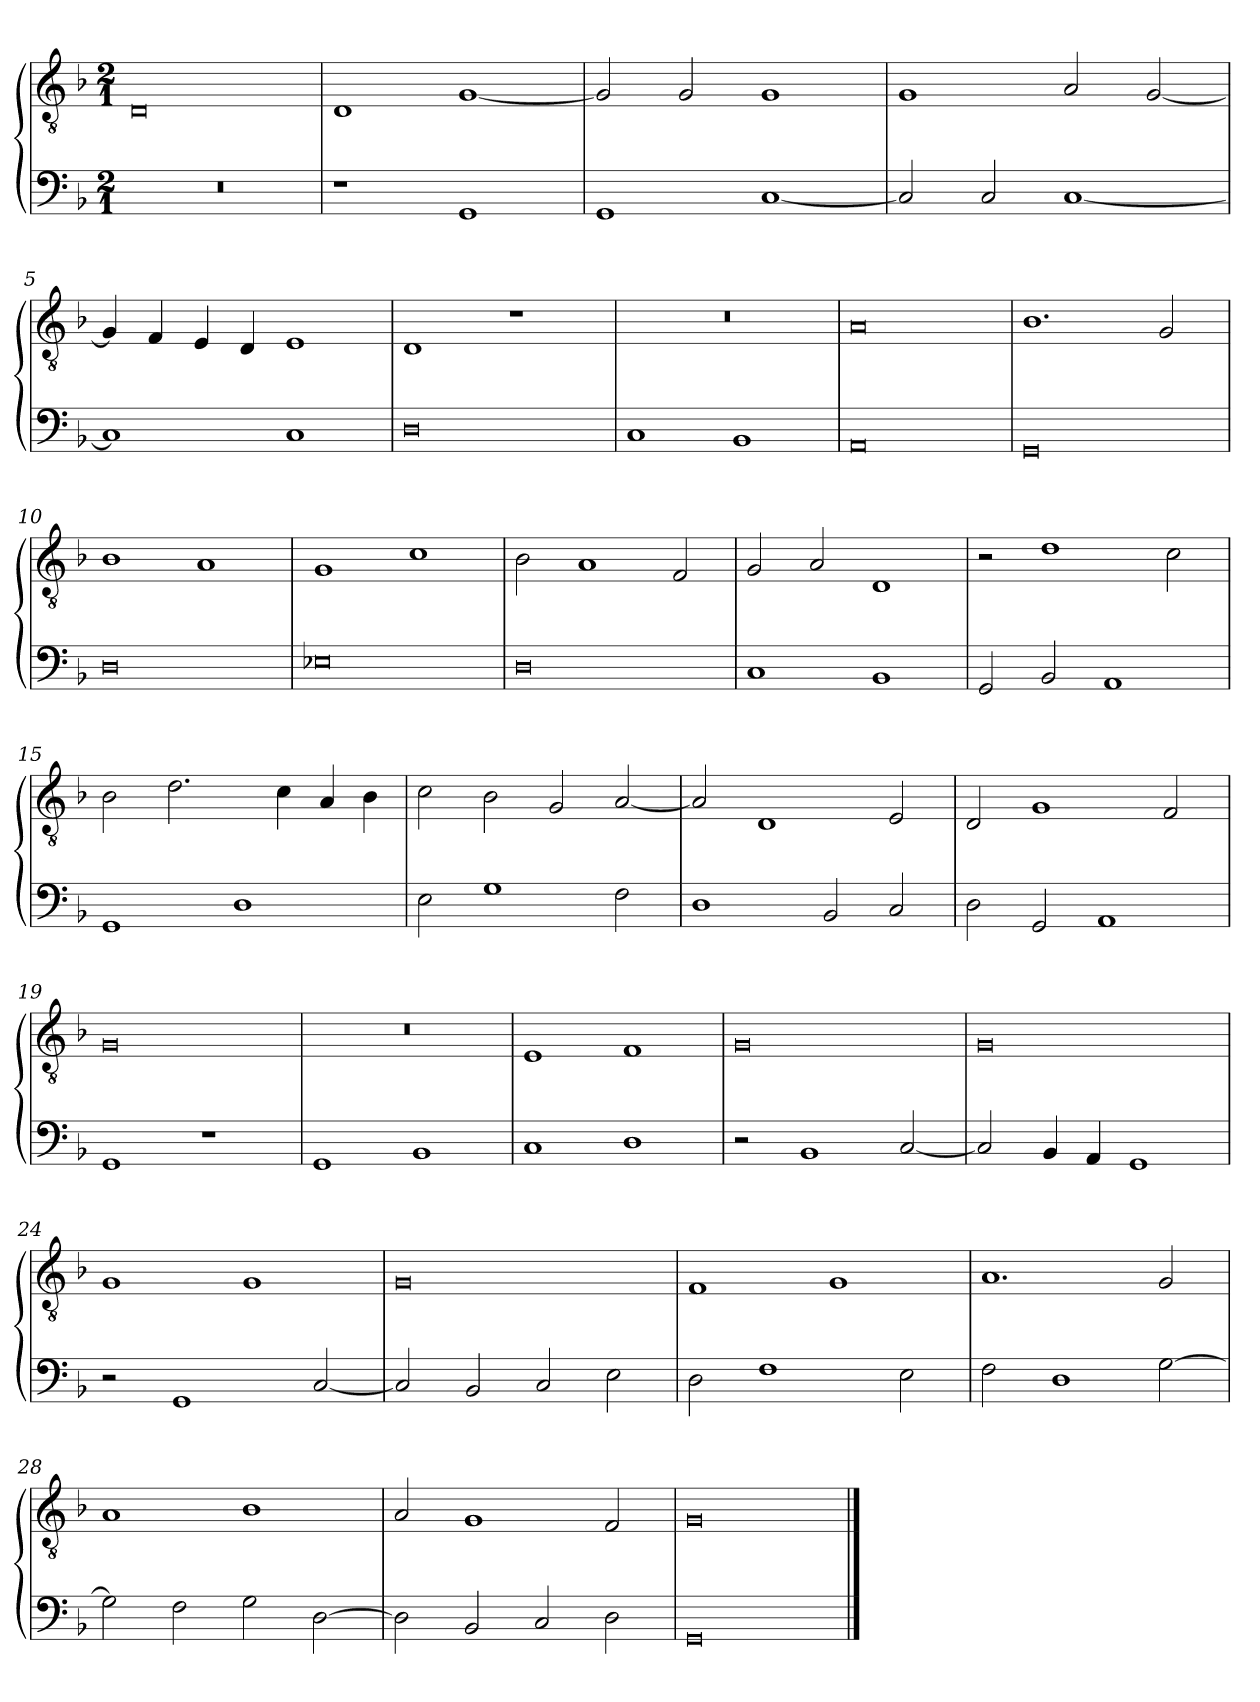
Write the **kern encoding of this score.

**kern	**kern
*part2	*part1
*staff2	*staff1
*clefF4	*clefGv2
*k[b-]	*k[b-]
*M2/1	*M2/1
=1	=1
0r	0D
=2	=2
1r	1D
1GG	[1G
=3	=3
1GG	2G]
.	2G
[1C	1G
=4	=4
2C]	1G
2C	.
[1C	2A
.	[2G
=5	=5
1C]	4G]
.	4F
.	4E
.	4D
1C	1E
=6	=6
0D	1D
.	1r
=7	=7
1C	0r
1BB-	.
=8	=8
0AA	0A
=9	=9
0GG	1.B-
.	2G
=10	=10
0D	1B-
.	1A
=11	=11
0E-X	1G
.	1c
=12	=12
0D	2B-
.	1A
.	2F
=13	=13
1C	2G
.	2A
1BB-	1D
=14	=14
2GG	2r
2BB-	1d
1AA	.
.	2c
=15	=15
1GG	2B-
.	2.d
1D	.
.	4c
.	4A
.	4B-
=16	=16
2E	2c
1G	2B-
.	2G
2F	[2A
=17	=17
1D	2A]
.	1D
2BB-	.
2C	2E
=18	=18
2D	2D
2GG	1G
1AA	.
.	2F
=19	=19
1GG	0G
1r	.
=20	=20
1GG	0r
1BB-	.
=21	=21
1C	1E
1D	1F
=22	=22
2r	0G
1BB-	.
[2C	.
=23	=23
2C]	0G
4BB-	.
4AA	.
1GG	.
=24	=24
2r	1G
1GG	.
.	1G
[2C	.
=25	=25
2C]	0G
2BB-	.
2C	.
2E	.
=26	=26
2D	1F
1F	.
.	1G
2E	.
=27	=27
2F	1.A
1D	.
[2G	2G
=28	=28
2G]	1A
2F	.
2G	1B-
[2D	.
=29	=29
2D]	2A
2BB-	1G
2C	.
2D	2F
=30	=30
0GG	0G
==	==
*-	*-
